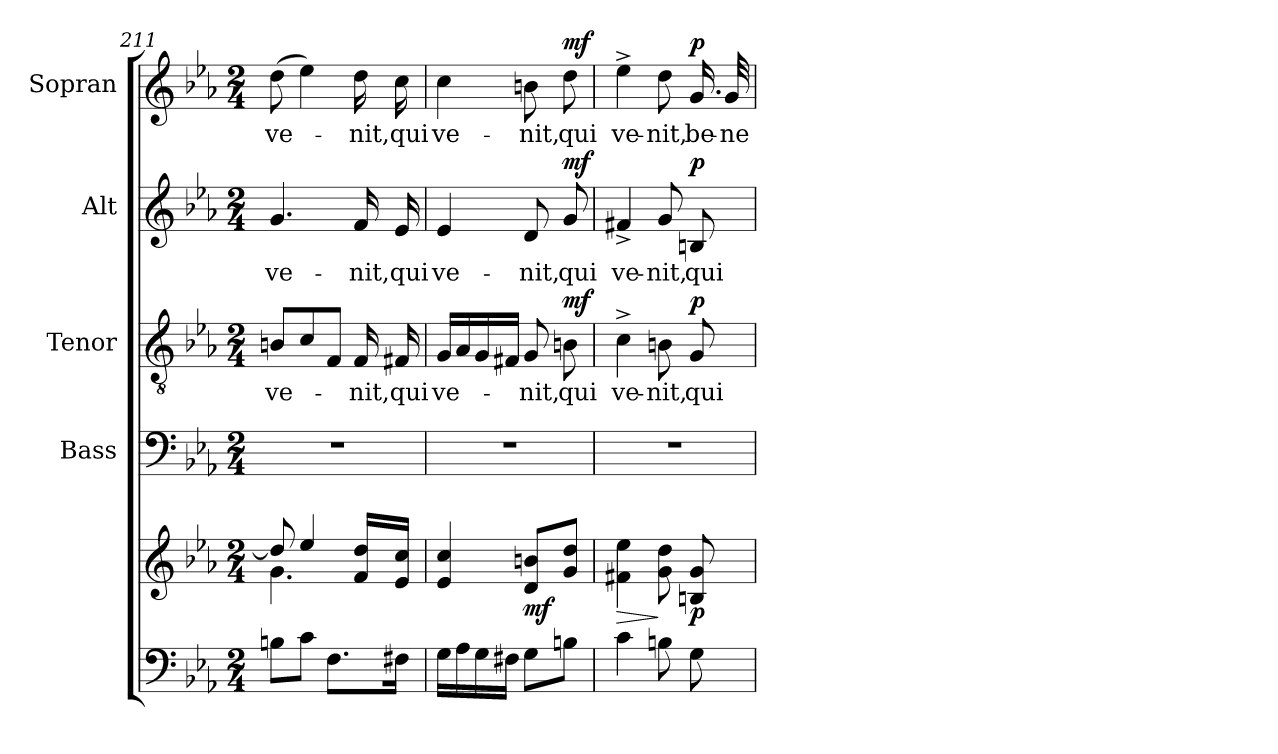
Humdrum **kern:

**kern	**kern	**dynam	**kern	**kern	**text	**dynam	**kern	**text	**dynam	**kern	**text	**dynam
*part5	*part5	*part5	*part4	*part3	*part3	*part3	*part2	*part2	*part2	*part1	*part1	*part1
*staff6	*staff5	*staff5/6	*staff4	*staff3	*staff3	*staff3	*staff2	*staff2	*staff2	*staff1	*staff1	*staff1
*	*	*	*I"Bass	*I"Tenor	*	*	*I"Alt	*	*	*I"Sopran	*	*
*	*	*	*I'B.	*I'T.	*	*	*I'A.	*	*	*I'S.	*	*
*clefF4	*clefG2	*	*clefF4	*clefGv2	*	*	*clefG2	*	*	*clefG2	*	*
*k[b-e-a-]	*k[b-e-a-]	*	*k[b-e-a-]	*k[b-e-a-]	*	*	*k[b-e-a-]	*	*	*k[b-e-a-]	*	*
*E-:	*E-:	*	*E-:	*E-:	*	*	*E-:	*	*	*E-:	*	*
*M2/4	*M2/4	*	*M2/4	*M2/4	*	*	*M2/4	*	*	*M2/4	*	*
=211	=211	=211	=211	=211	=211	=211	=211	=211	=211	=211	=211	=211
*	*^	*	*	*	*	*	*	*	*	*	*	*
!	!	!	!	!	!	!LO:LY:b	!	!	!LO:LY:b	!	!	!LO:LY:b	!
8Bn\L	8dd/]	4.g\	.	2r	8Bn/L	ve-	.	4.g/	ve-	.	(>8dd\	ve-	.
8c\J	4ee-/	.	.	.	8c/	.	.	.	.	.	4ee-\)	.	.
8.F\L	.	.	.	.	8F/J	.	.	.	.	.	.	.	.
!	!	!	!	!	!	!LO:LY:b	!	!	!LO:LY:b	!	!	!LO:LY:b	!
.	16f/ 16dd/LL	8ryy	.	.	16F/	-nit,	.	16f/	-nit,	.	16dd\	-nit,	.
!	!	!	!	!	!	!LO:LY:b	!	!	!LO:LY:b	!	!	!LO:LY:b	!
16F#X\Jk	16e-/ 16cc/JJ	.	.	.	16F#X/	qui	.	16e-/	qui	.	16cc\	qui	.
*	*v	*v	*	*	*	*	*	*	*	*	*	*	*
=212	=212	=212	=212	=212	=212	=212	=212	=212	=212	=212	=212	=212
!	!	!	!	!	!LO:LY:b	!	!	!LO:LY:b	!	!	!LO:LY:b	!
16G\LL	4e-/ 4cc/	.	2r	16G/LL	ve-	.	4e-/	ve-	.	4cc\	ve-	.
16A-\	.	.	.	16A-/	.	.	.	.	.	.	.	.
16G\	.	.	.	16G/	.	.	.	.	.	.	.	.
16F#X\JJ	.	.	.	16F#X/JJ	.	.	.	.	.	.	.	.
!	!	!LO:DY:b	!	!	!LO:LY:b	!	!	!LO:LY:b	!	!	!LO:LY:b	!
8G\L	8d/ 8bn/L	mf	.	8G/	-nit,	.	8d/	-nit,	.	8bn\	-nit,	.
!	!	!	!	!	!LO:LY:b	!LO:DY:a	!	!LO:LY:b	!LO:DY:a	!	!LO:LY:b	!LO:DY:a
8Bn\J	8g/ 8dd/J	.	.	8Bn\	qui	mf	8g/	qui	mf	8dd\	qui	mf
=213	=213	=213	=213	=213	=213	=213	=213	=213	=213	=213	=213	=213
!	!	!LO:HP:b	!	!	!LO:LY:b	!	!	!LO:LY:b	!	!	!LO:LY:b	!
4c\	4f#X\ 4ee-\	>	2r	4c^>\	ve-	.	4f#X^</	ve-	.	4ee-^>\	ve-	.
!	!	!	!	!	!LO:LY:b	!	!	!LO:LY:b	!	!	!LO:LY:b	!
8Bn\	8g\ 8dd\	]	.	8Bn\	-nit,	.	8g/	-nit,	.	8dd\	-nit,	.
!	!	!LO:DY:b	!	!	!LO:LY:b	!LO:DY:a	!	!LO:LY:b	!LO:DY:a	!	!LO:LY:b	!LO:DY:a
8G\	8Bn/ 8g/	p	.	8G/	qui	p	8Bn/	qui	p	16.g/	be-	p
!	!	!	!	!	!	!	!	!	!	!	!LO:LY:b	!
.	.	.	.	.	.	.	.	.	.	32g/	-ne-	.
=	=	=	=	=	=	=	=	=	=	=	=	=
*-	*-	*-	*-	*-	*-	*-	*-	*-	*-	*-	*-	*-
